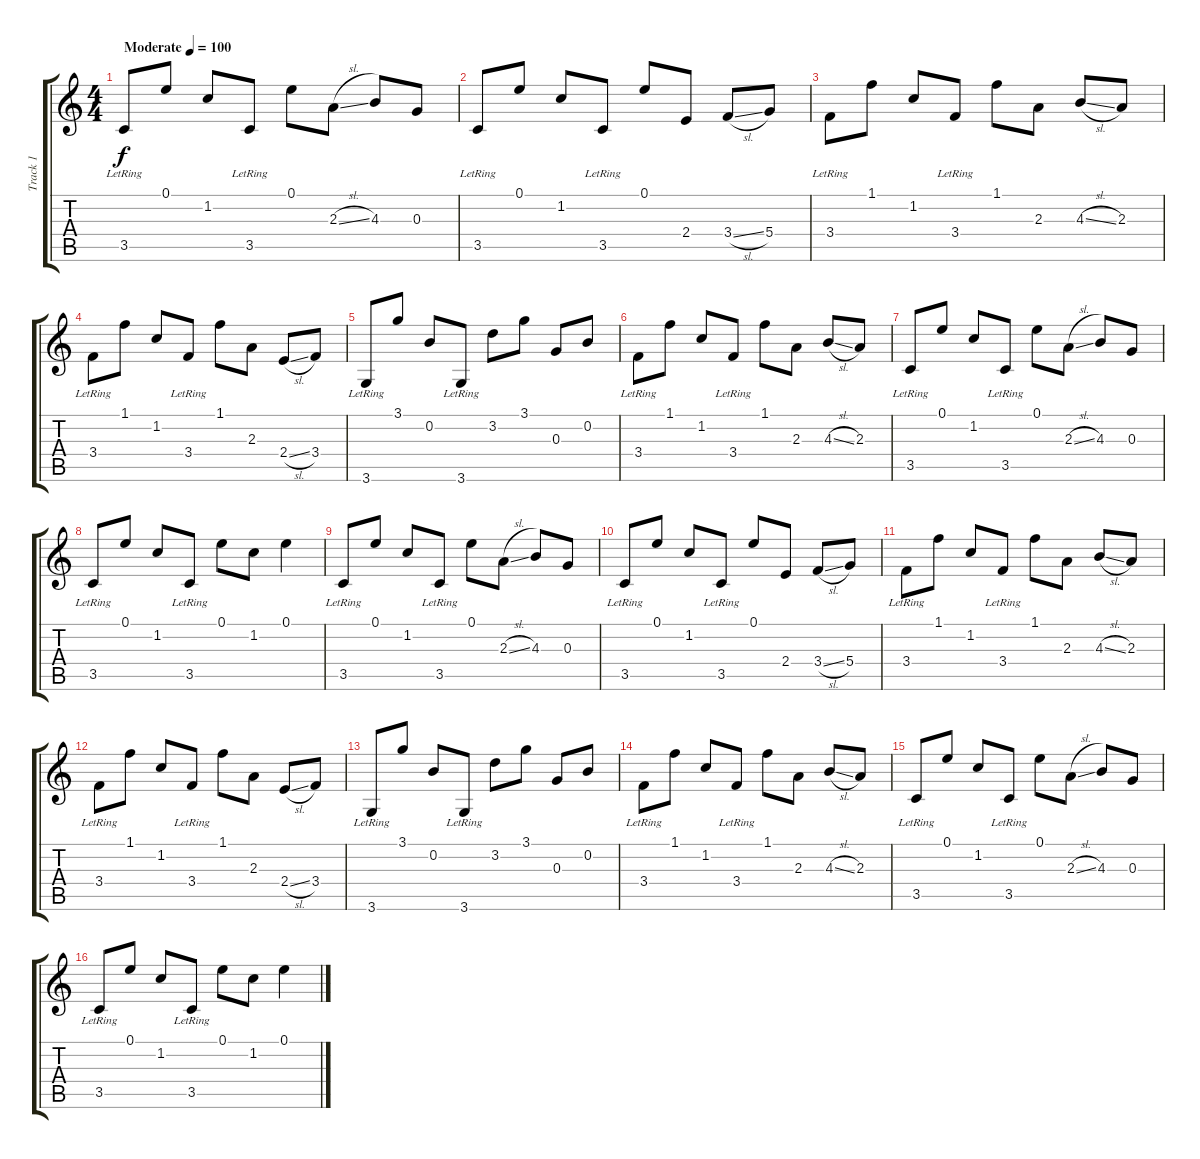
\track ("Track 1" "Track 1") {instrument electricguitarclean}
\staff {score tabs}
\tuning (E4 B3 G3 D3 A2 E2) {hide}
\ts (4 4)
\tempo (100 "Moderate")
\clef g2
\ks c
3.5{lr}.8{dy f instrument electricguitarclean} 0.1.8 1.2.8 3.5{lr}.8 0.1.8 2.3{sl}.8 4.3.8 0.3.8 |
3.5{lr}.8 0.1.8 1.2.8 3.5{lr}.8 0.1.8 2.4.8 3.4{sl}.8 5.4.8 |
3.4{lr}.8 1.1.8 1.2.8 3.4{lr}.8 1.1.8 2.3.8 4.3{sl}.8 2.3.8 |
3.4{lr}.8 1.1.8 1.2.8 3.4{lr}.8 1.1.8 2.3.8 2.4{sl}.8 3.4.8 |
3.6{lr}.8 3.1.8 0.2.8 3.6{lr}.8 3.2.8 3.1.8 0.3.8 0.2.8 |
3.4{lr}.8 1.1.8 1.2.8 3.4{lr}.8 1.1.8 2.3.8 4.3{sl}.8 2.3.8 |
3.5{lr}.8 0.1.8 1.2.8 3.5{lr}.8 0.1.8 2.3{sl}.8 4.3.8 0.3.8 |
3.5{lr}.8 0.1.8 1.2.8 3.5{lr}.8 0.1.8 1.2.8 0.1.4 |
3.5{lr}.8 0.1.8 1.2.8 3.5{lr}.8 0.1.8 2.3{sl}.8 4.3.8 0.3.8 |
3.5{lr}.8 0.1.8 1.2.8 3.5{lr}.8 0.1.8 2.4.8 3.4{sl}.8 5.4.8 |
3.4{lr}.8 1.1.8 1.2.8 3.4{lr}.8 1.1.8 2.3.8 4.3{sl}.8 2.3.8 |
3.4{lr}.8 1.1.8 1.2.8 3.4{lr}.8 1.1.8 2.3.8 2.4{sl}.8 3.4.8 |
3.6{lr}.8 3.1.8 0.2.8 3.6{lr}.8 3.2.8 3.1.8 0.3.8 0.2.8 |
3.4{lr}.8 1.1.8 1.2.8 3.4{lr}.8 1.1.8 2.3.8 4.3{sl}.8 2.3.8 |
3.5{lr}.8 0.1.8 1.2.8 3.5{lr}.8 0.1.8 2.3{sl}.8 4.3.8 0.3.8 |
3.5{lr}.8 0.1.8 1.2.8 3.5{lr}.8 0.1.8 1.2.8 0.1.4
